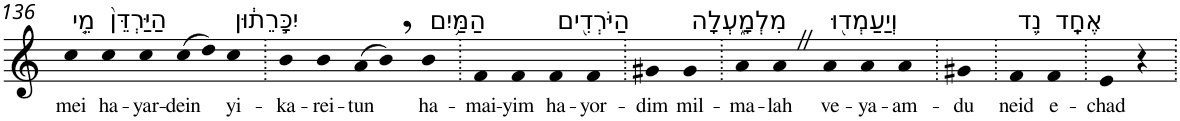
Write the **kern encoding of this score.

**kern	**text
*part1	*part1
*staff1	*staff1
*I"Piano	*
*I'Pno	*
!!LO:PB:g=z
*clefG2	*
*k[]	*
=136	=136
!LO:TX:a:t=מֵ֤י	!
!	!LO:LY:b
4cc	mei
!LO:TX:a:t=הַיַּרְדֵּן֙	!
!	!LO:LY:b
4cc	ha-
!	!LO:LY:b
4cc	-yar-
!	!LO:LY:b
(>8cc	-dein
8dd)	.
!LO:TX:a:t=יִכָּ֣רֵת֔וּן	!
!	!LO:LY:b
4cc	yi-
=137.	=137.
!	!LO:LY:b
4b	-ka-
!	!LO:LY:b
4b	-rei-
!	!LO:LY:b
(>8a	-tun
8b,)	.
!LO:TX:a:t=הַמַּ֥יִם	!
!	!LO:LY:b
4b	ha-
=138.	=138.
!	!LO:LY:b
4f	-mai-
!	!LO:LY:b
4f	-yim
!LO:TX:a:t=הַיֹּרְדִ֖ים	!
!	!LO:LY:b
4f	ha-
!	!LO:LY:b
4f	-yor-
=139.	=139.
!	!LO:LY:b
4g#X	-dim
!LO:TX:a:t=מִלְמָ֑עְלָה	!
!	!LO:LY:b
4g#	mil-
=140.	=140.
!	!LO:LY:b
4a	-ma-
!	!LO:LY:b
4aZ	-lah
!LO:TX:a:t=וְיַעַמְד֖וּ	!
!	!LO:LY:b
4a	ve-
!	!LO:LY:b
4a	-ya-
!	!LO:LY:b
4a	-am-
=141.	=141.
!	!LO:LY:b
4g#X	-du
=142.	=142.
!LO:TX:a:t=נֵ֥ד	!
!	!LO:LY:b
4f	neid
!LO:TX:a:t=אֶחָֽד	!
!	!LO:LY:b
4f	e-
=143.	=143.
!	!LO:LY:b
4e	-chad
4r	.
=.	=.
*-	*-
